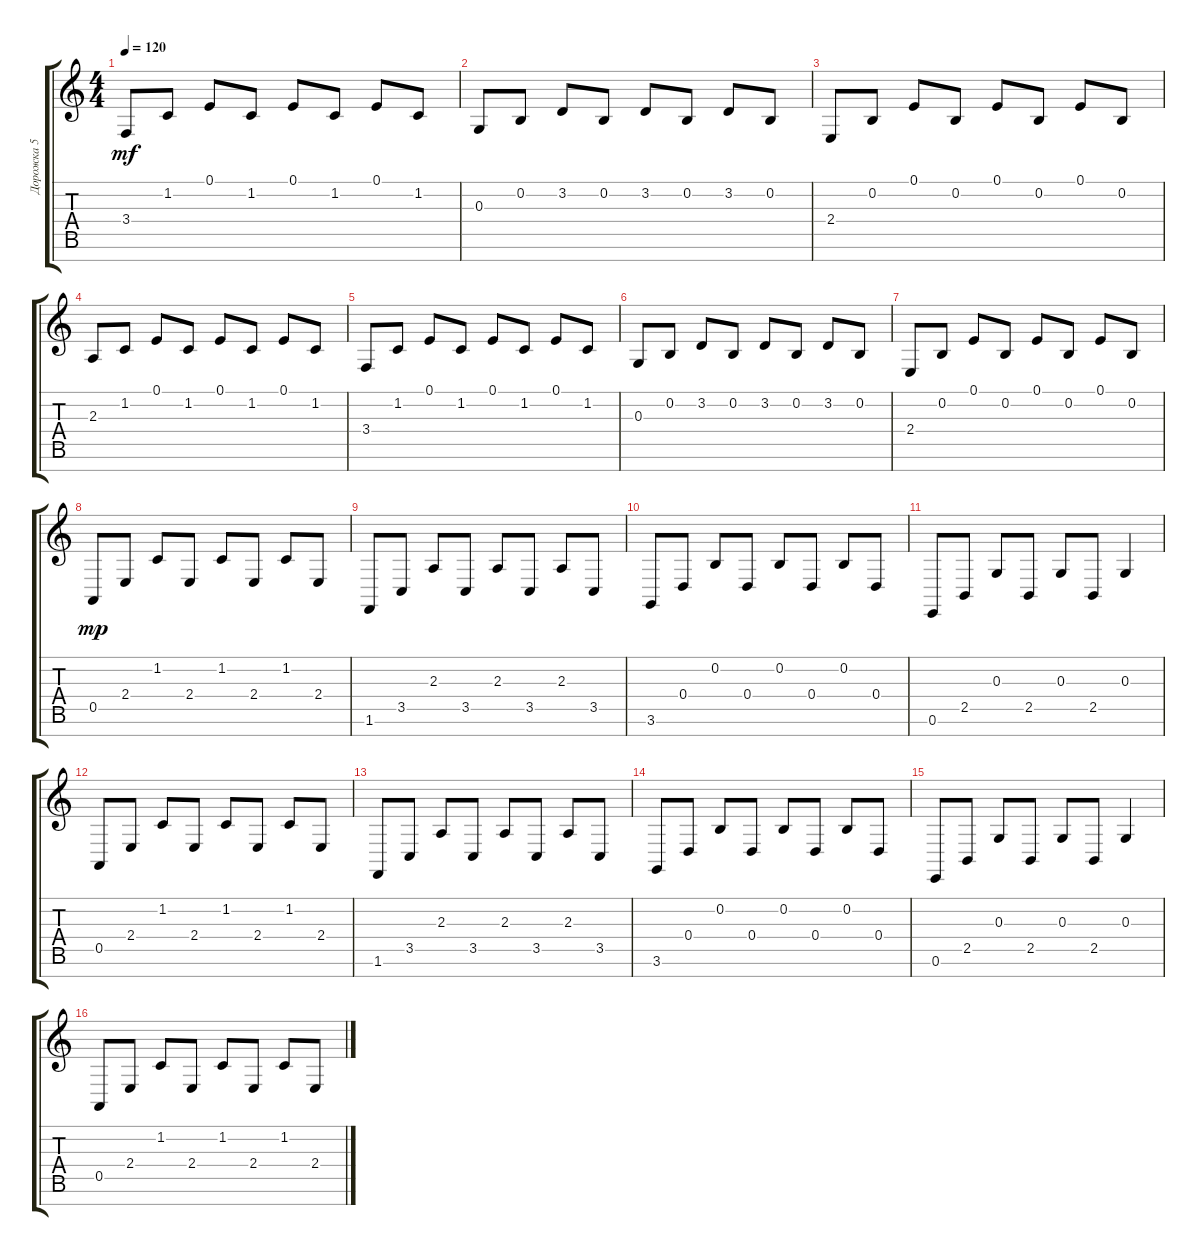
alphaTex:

\track ("Дорожка 5" "Дорожка 5") {instrument acousticgrandpiano}
\staff {score tabs}
\tuning (E4 B3 G3 D3 A2 E2 B1) {hide}
\ts (4 4)
\tempo 120
\clef g2
\ks c
3.4.8{dy mf} 1.2.8 0.1.8 1.2.8 0.1.8 1.2.8 0.1.8 1.2.8 |
0.3.8 0.2.8 3.2.8 0.2.8 3.2.8 0.2.8 3.2.8 0.2.8 |
2.4.8 0.2.8 0.1.8 0.2.8 0.1.8 0.2.8 0.1.8 0.2.8 |
2.3.8 1.2.8 0.1.8 1.2.8 0.1.8 1.2.8 0.1.8 1.2.8 |
3.4.8 1.2.8 0.1.8 1.2.8 0.1.8 1.2.8 0.1.8 1.2.8 |
0.3.8 0.2.8 3.2.8 0.2.8 3.2.8 0.2.8 3.2.8 0.2.8 |
2.4.8 0.2.8 0.1.8 0.2.8 0.1.8 0.2.8 0.1.8 0.2.8 |
0.5.8{dy mp} 2.4.8 1.2.8 2.4.8 1.2.8 2.4.8 1.2.8 2.4.8 |
1.6.8 3.5.8 2.3.8 3.5.8 2.3.8 3.5.8 2.3.8 3.5.8 |
3.6.8 0.4.8 0.2.8 0.4.8 0.2.8 0.4.8 0.2.8 0.4.8 |
0.6.8 2.5.8 0.3.8 2.5.8 0.3.8 2.5.8 0.3.4 |
0.5.8 2.4.8 1.2.8 2.4.8 1.2.8 2.4.8 1.2.8 2.4.8 |
1.6.8 3.5.8 2.3.8 3.5.8 2.3.8 3.5.8 2.3.8 3.5.8 |
3.6.8 0.4.8 0.2.8 0.4.8 0.2.8 0.4.8 0.2.8 0.4.8 |
0.6.8 2.5.8 0.3.8 2.5.8 0.3.8 2.5.8 0.3.4 |
0.5.8 2.4.8 1.2.8 2.4.8 1.2.8 2.4.8 1.2.8 2.4.8
